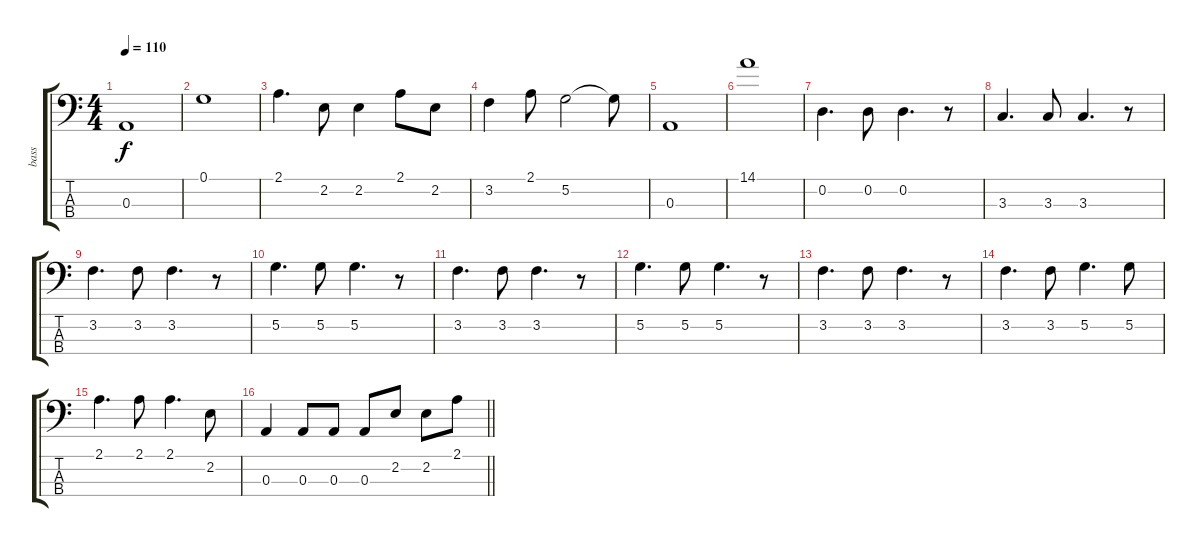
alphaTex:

\track ("bass" "bass") {instrument electricbassfinger}
\staff {score tabs}
\tuning (G2 D2 A1 E1) {hide}
\ts (4 4)
\tempo 110
\clef f4
\ks c
0.3.1{dy f} |
0.1.1 |
2.1.4{d} 2.2.8 2.2.4 2.1.8 2.2.8 |
3.2.4 2.1.8 5.2.2 5.2{t}.8 |
0.3.1 |
14.1.1 |
0.2.4{d} 0.2.8 0.2.4{d} r.8 |
3.3.4{d} 3.3.8 3.3.4{d} r.8 |
3.2.4{d} 3.2.8 3.2.4{d} r.8 |
5.2.4{d} 5.2.8 5.2.4{d} r.8 |
3.2.4{d} 3.2.8 3.2.4{d} r.8 |
5.2.4{d} 5.2.8 5.2.4{d} r.8 |
3.2.4{d} 3.2.8 3.2.4{d} r.8 |
3.2.4{d} 3.2.8 5.2.4{d} 5.2.8 |
2.1.4{d} 2.1.8 2.1.4{d} 2.2.8 |
\barLineRight lightlight
0.3.4 0.3.8 0.3.8 0.3.8 2.2.8 2.2.8 2.1.8
